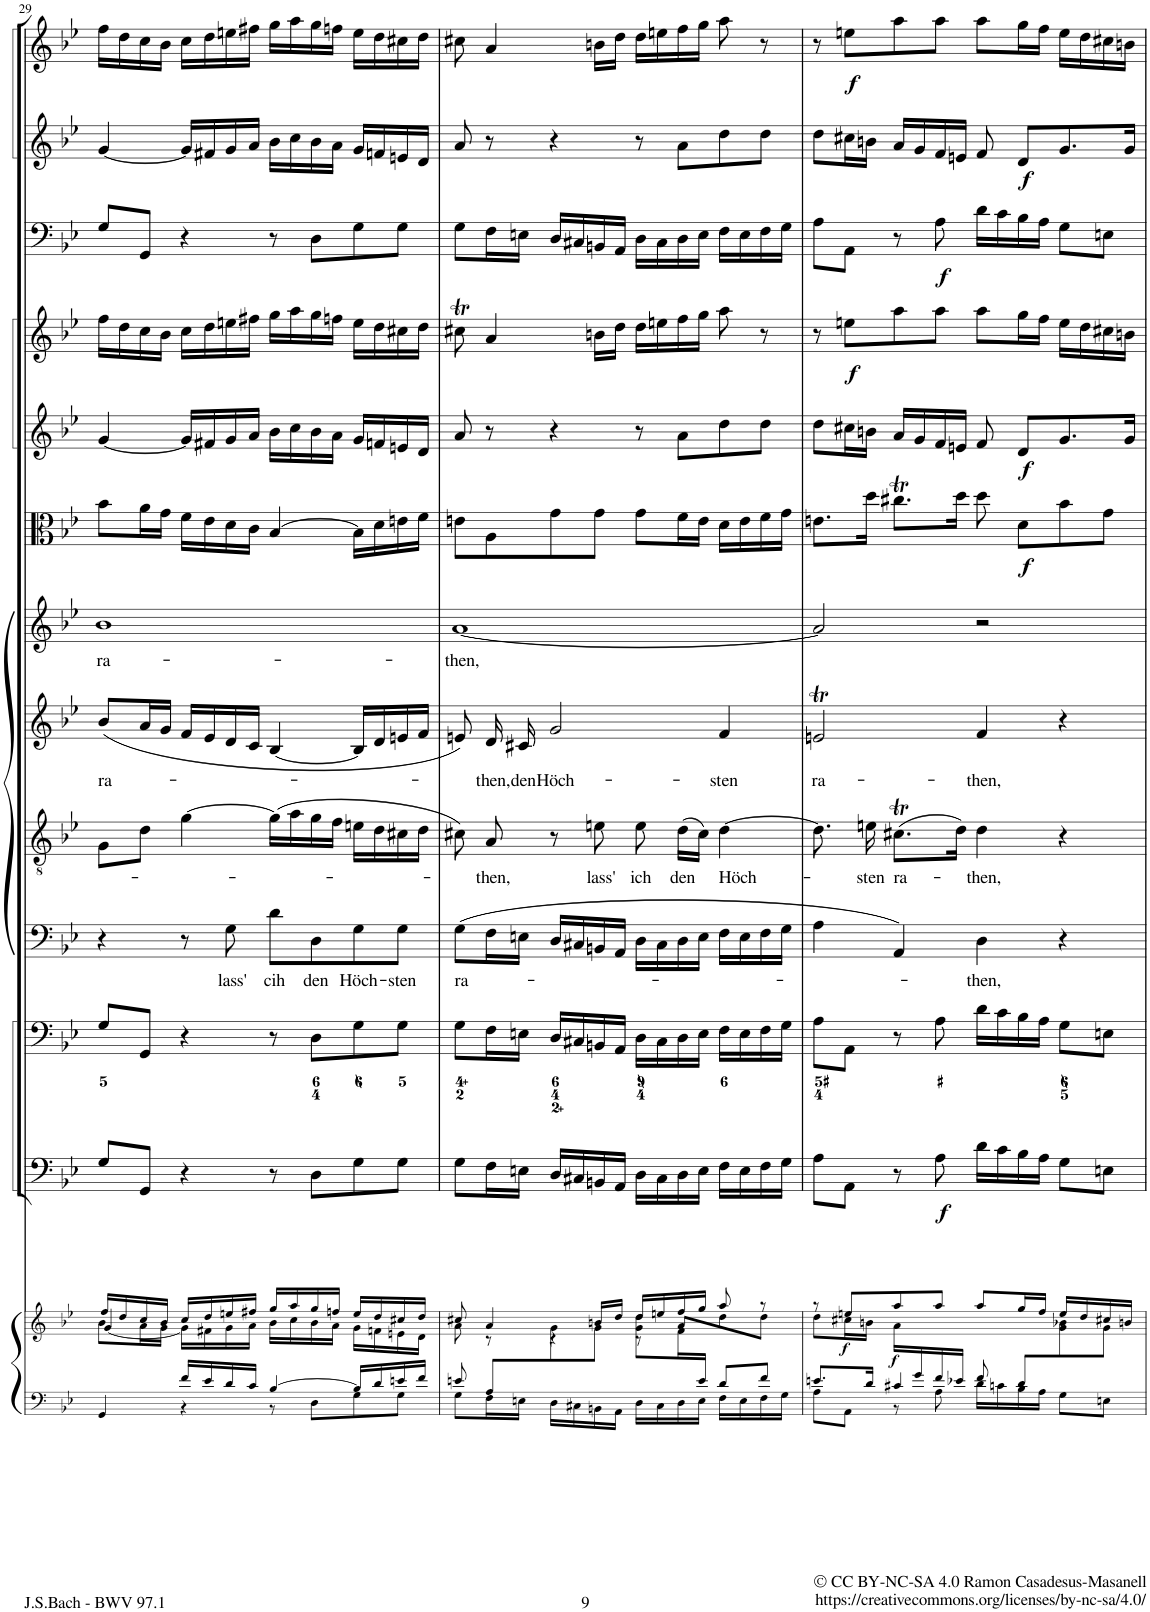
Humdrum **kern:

**kern	**kern	**kern	**kern	**kern	**text	**kern	**text	**kern	**text	**kern	**text	**kern	**kern	**kern	**kern	**kern	**kern
*part13	*part13	*part12	*part11	*part10	*part10	*part9	*part9	*part8	*part8	*part7	*part7	*part6	*part5	*part4	*part3	*part2	*part1
*staff14	*staff13	*staff12	*staff11	*staff10	*staff10	*staff9	*staff9	*staff8	*staff8	*staff7	*staff7	*staff6	*staff5	*staff4	*staff3	*staff2	*staff1
*I"Piano reduction	*	*I"Violoncello  e Violone	*I"Organo	*I"Basso	*	*I"Tenore	*	*I"Alto	*	*I"Soprano	*	*I"Viola	*I"Violino II	*I"Violino I	*I"Fagotti	*I"Oboe II	*I"Oboe I
*I'Pno	*	*	*	*	*	*	*	*	*	*	*	*	*	*	*	*I'Ob	*I'Ob
!!LO:PB:g=z
*clefF4	*clefG2	*clefF4	*clefF4	*clefF4	*	*clefGv2	*	*clefG2	*	*clefG2	*	*clefC3	*clefG2	*clefG2	*clefF4	*clefG2	*clefG2
*k[b-e-]	*k[b-e-]	*k[b-e-]	*k[b-e-]	*k[b-e-]	*	*k[b-e-]	*	*k[b-e-]	*	*k[b-e-]	*	*k[b-e-]	*k[b-e-]	*k[b-e-]	*k[b-e-]	*k[b-e-]	*k[b-e-]
*M4/4	*M4/4	*M4/4	*M4/4	*M4/4	*	*M4/4	*	*M4/4	*	*M4/4	*	*M4/4	*M4/4	*M4/4	*M4/4	*M4/4	*M4/4
*met(c)	*met(c)	*met(c)	*met(c)	*met(c)	*	*met(c)	*	*met(c)	*	*met(c)	*	*met(c)	*met(c)	*met(c)	*met(c)	*met(c)	*met(c)
=29	=29	=29	=29	=29	=29	=29	=29	=29	=29	=29	=29	=29	=29	=29	=29	=29	=29
*^	*^	*	*	*	*	*	*	*	*	*	*	*	*	*	*	*	*
*	*	*	*^	*	*	*	*	*	*	*	*	*	*	*	*	*	*	*	*
!	!	!	!	!	!	!	!	!	!	!	!	!LO:LY:b	!	!LO:LY:b	!	!	!	!	!	!
4ryy	4GG/	16ff/LL	[<4g/	8b-\L	8G/L	8G/L	4r	.	8G\L	.	(8b-/L	ra-	1b-	ra-	8b-\L	[4g/	16ff\LL	8G/L	[4g/	16ff\LL
.	.	16dd/	.	.	.	.	.	.	.	.	.	.	.	.	.	.	16dd\	.	.	16dd\
.	.	16cc/	.	16a\L	8GG/J	8GG/J	.	.	8d\J	.	16a/L	.	.	.	16a\L	.	16cc\	8GG/J	.	16cc\
.	.	16b-/JJ	.	16g\JJ	.	.	.	.	.	.	16g/JJ	.	.	.	16g\JJ	.	16b-\JJ	.	.	16b-\JJ
16f/LL	4r	16cc/LL	16g\LL]	2.ryy	4r	4r	8r	.	[4g\	.	16f/LL	.	.	.	16f\LL	16g/LL]	16cc\LL	4r	16g/LL]	16cc\LL
16e-/	.	16dd/	16f#X\	.	.	.	.	.	.	.	16e-/	.	.	.	16e-\	16f#X/	16dd\	.	16f#X/	16dd\
!	!	!	!	!	!	!	!	!LO:LY:b	!	!	!	!	!	!	!	!	!	!	!	!
16d/	.	16een/	16g\	.	.	.	8G\	lass'	.	.	16d/	.	.	.	16d\	16g/	16een\	.	16g/	16een\
16c/JJ	.	16ff#X/JJ	16a\JJ	.	.	.	.	.	.	.	16c/JJ	.	.	.	16c\JJ	16a/JJ	16ff#X\JJ	.	16a/JJ	16ff#X\JJ
!	!	!	!	!	!	!	!	!LO:LY:b	!	!	!	!	!	!	!	!	!	!	!	!
[4B-/	8r	16gg/LL	16b-\LL	.	8r	8r	8d\L	cih	(16g\LL]	.	[4B-/	.	.	.	[4B-/	16b-\LL	16gg\LL	8r	16b-\LL	16gg\LL
.	.	16aa/	16cc\	.	.	.	.	.	16a\	.	.	.	.	.	.	16cc\	16aa\	.	16cc\	16aa\
!	!	!	!	!	!	!	!	!LO:LY:b	!	!	!	!	!	!	!	!	!	!	!	!
.	8D\L	16gg/	16b-\	.	8D\L	8D\L	8D\	den	16g\	.	.	.	.	.	.	16b-\	16gg\	8D\L	16b-\	16gg\
.	.	16ffn/JJ	16a\JJ	.	.	.	.	.	16f\JJ	.	.	.	.	.	.	16a\JJ	16ffn\JJ	.	16a\JJ	16ffn\JJ
!	!	!	!	!	!	!	!	!LO:LY:b	!	!	!	!	!	!	!	!	!	!	!	!
16B-/LL]	8G\	16ee/LL	16g\LL	.	8G\	8G\	8G\	Höch-	16en\LL	.	16B-/LL]	.	.	.	16B-\LL]	16g/LL	16ee\LL	8G\	16g/LL	16ee\LL
16d/	.	16dd/	16fn\	.	.	.	.	.	16d\	.	16d/	.	.	.	16d\	16fn/	16dd\	.	16fn/	16dd\
!	!	!	!	!	!	!	!	!LO:LY:b	!	!	!	!	!	!	!	!	!	!	!	!
16en/	8G\J	16cc#X/	16en\	.	8G\J	8G\J	8G\J	-sten	16c#X\	.	16en/	.	.	.	16en\	16en/	16cc#X\	8G\J	16en/	16cc#X\
16f/JJ	.	16dd/JJ	16d\JJ	.	.	.	.	.	16d\JJ	.	16f/JJ	.	.	.	16f\JJ	16d/JJ	16dd\JJ	.	16d/JJ	16dd\JJ
=30	=30	=30	=30	=30	=30	=30	=30	=30	=30	=30	=30	=30	=30	=30	=30	=30	=30	=30	=30	=30
!	!	!	!	!	!	!	!	!LO:LY:b	!	!	!	!	!	!LO:LY:b	!	!	!	!	!	!
8en/	8G\L	8cc#X/	8a\	4ryy	8G\L	8G\L	(8G\L	ra-	8c#X\)	.	8en/)	.	[1a	-then,	8en\L	8a/	8cc#Xt\	8G\L	8a/	8cc#X\
!	!	!	!	!	!	!	!	!	!	!LO:LY:b	!	!LO:LY:b	!	!	!	!	!	!	!	!
8A/L	16F\L	4a/	8r	.	16F\L	16F\L	16F\L	.	8A/	-then,	16d/	-then,	.	.	8A\	8r	4a/	16F\L	8r	4a/
!	!	!	!	!	!	!	!	!	!	!	!	!LO:LY:b	!	!	!	!	!	!	!	!
.	16En\JJ	.	.	.	16En\JJ	16En\JJ	16En\JJ	.	.	.	16c#X/	den	.	.	.	.	.	16En\JJ	.	.
!	!	!	!	!	!	!	!	!	!	!	!	!LO:LY:b	!	!	!	!	!	!	!	!
4..ryy	16D\LL	.	4r	8g\	16D/LL	16D/LL	16D/LL	.	8r	.	2g/	Höch-	.	.	8g\	4r	.	16D/LL	4r	.
.	16C#X\	.	.	.	16C#X/	16C#X/	16C#X/	.	.	.	.	.	.	.	.	.	.	16C#X/	.	.
!	!	!	!	!	!	!	!	!	!	!LO:LY:b	!	!	!	!	!	!	!	!	!	!
.	16BBn\	16bn/LL	.	8g\J	16BBn/	16BBn/	16BBn/	.	8en\	lass'	.	.	.	.	8g\J	.	16bn\LL	16BBn/	.	16bn\LL
.	16AA\JJ	16dd/JJ	.	.	16AA/JJ	16AA/JJ	16AA/JJ	.	.	.	.	.	.	.	.	.	16dd\JJ	16AA/JJ	.	16dd\JJ
!	!	!	!	!	!	!	!	!	!	!LO:LY:b	!	!	!	!	!	!	!	!	!	!
.	16D\LL	16dd/LL	8r	8g\ 8dd\L	16D\LL	16D\LL	16D\LL	.	8e\	ich	.	.	.	.	8g\L	8r	16dd\LL	16D\LL	8r	16dd\LL
.	16C#\	16een/	.	.	16C#\	16C#\	16C#\	.	.	.	.	.	.	.	.	.	16een\	16C#\	.	16een\
!	!	!	!	!	!	!	!	!	!	!LO:LY:b	!	!	!	!	!	!	!	!	!	!
.	16D\	16ff/	8a/L	16f\L	16D\	16D\	16D\	.	(16d\LL	den	.	.	.	.	16f\L	8a\L	16ff\	16D\	8a\L	16ff\
16e/JJ	16E\JJ	16gg/JJ	.	4ryy	16E\JJ	16E\JJ	16E\JJ	.	16c#\JJ)	.	.	.	.	.	16e\JJ	.	16gg\JJ	16E\JJ	.	16gg\JJ
!	!	!	!	!	!	!	!	!	!	!LO:LY:b	!	!LO:LY:b	!	!	!	!	!	!	!	!
8d/L	16F\LL	8aa/	8dd\	.	16F\LL	16F\LL	16F\LL	.	[4d\	Höch-	4f/	-sten	.	.	16d\LL	8dd\	8aa\	16F\LL	8dd\	8aa\
.	16E\	.	.	.	16E\	16E\	16E\	.	.	.	.	.	.	.	16e\	.	.	16E\	.	.
8f/J	16F\	8r	8dd\J	.	16F\	16F\	16F\	.	.	.	.	.	.	.	16f\	8dd\J	8r	16F\	8dd\J	8r
.	16G\JJ	.	.	16ryy	16G\JJ	16G\JJ	16G\JJ	.	.	.	.	.	.	.	16g\JJ	.	.	16G\JJ	.	.
=31	=31	=31	=31	=31	=31	=31	=31	=31	=31	=31	=31	=31	=31	=31	=31	=31	=31	=31	=31	=31
*	*^	*	*	*	*	*	*	*	*	*	*	*	*	*	*	*	*	*	*	*
!	!	!	!	!	!	!	!	!	!	!	!	!	!LO:LY:b	!	!	!	!	!	!	!	!
*	*	*	*	*v	*v	*	*	*	*	*	*	*	*	*	*	*	*	*	*	*	*
16ryy	8.en/L	8A\L	8r	8dd\L	8A\L	8A\L	4A\	.	8.d\]	.	2ent/	ra-	2a/]	.	8.en\L	8dd\L	8r	8A\L	8dd\L	8r
.	.	8AA\J	8een/L	16cc#X\L	8AA\J	8AA\J	.	.	.	.	.	.	.	.	.	16cc#X\L	8een\L	8AA\J	16cc#X\L	8een\L
!	!	!	!	!	!	!	!	!	!	!LO:LY:b	!	!	!	!	!	!	!	!	!	!
.	16d/Jk	.	.	16bn\JJ	.	.	.	.	16en\	-sten	.	.	.	.	16dd\Jk	16bn\JJ	.	.	16bn\JJ	.
!	!	!	!	!	!	!	!	!	!	!LO:LY:b	!	!	!	!	!	!	!	!	!	!
.	4c#X/	8r	8aa/	16a\LL	8r	8r	4AA/)	.	(8.c#Xt\L	ra-	.	.	.	.	8.cc#Xt\L	16a/LL	8aa\	8r	16a/LL	8aa\
16g/	.	.	.	8.ryy	.	.	.	.	.	.	.	.	.	.	.	16g/	.	.	16g/	.
16f/	.	8A\	8aa/J	.	8A\	8A\	.	.	.	.	.	.	.	.	.	16f/	8aa\J	8A\	16f/	8aa\J
16e-X/JJ	.	.	.	.	.	.	.	.	16d\Jk)	.	.	.	.	.	16dd\Jk	16en/JJ	.	.	16en/JJ	.
!	!	!	!	!	!	!	!	!LO:LY:b	!	!LO:LY:b	!	!LO:LY:b	!	!	!	!	!	!	!	!
8ryy	8f/	16d\LL	8aa/L	8ryy	16d\LL	16d\LL	4D\	-then,	4d\	-then,	4f/	-then,	2r	.	8dd\	8f/	8aa\L	16d\LL	8f/	8aa\L
.	.	16cn\	.	.	16c\	16c\	.	.	.	.	.	.	.	.	.	.	.	16c\	.	.
8d/L	8ryy	16B-\	16gg/L	8ryy	16B-\	16B-\	.	.	.	.	.	.	.	.	8d\L	8d/L	16gg\L	16B-\	8d/L	16gg\L
.	.	16A\JJ	16ff/JJ	.	16A\JJ	16A\JJ	.	.	.	.	.	.	.	.	.	.	16ff\JJ	16A\JJ	.	16ff\JJ
4ryy	4ryy	8G\L	16ee/LL	8g\ 8b-X\	8G\L	8G\L	4r	.	4r	.	4r	.	.	.	8b-\	8.g/	16ee\LL	8G\L	8.g/	16ee\LL
.	.	.	16dd/	.	.	.	.	.	.	.	.	.	.	.	.	.	16dd\	.	.	16dd\
.	.	8En\J	16cc#X/	8g\J	8En\J	8En\J	.	.	.	.	.	.	.	.	8g\J	.	16cc#X\	8En\J	.	16cc#X\
.	.	.	16bn/JJ	.	.	.	.	.	.	.	.	.	.	.	.	16g/Jk	16bn\JJ	.	16g/Jk	16bn\JJ
*v	*v	*v	*	*	*	*	*	*	*	*	*	*	*	*	*	*	*	*	*	*
*	*v	*v	*	*	*	*	*	*	*	*	*	*	*	*	*	*	*	*
=	=	=	=	=	=	=	=	=	=	=	=	=	=	=	=	=	=
*-	*-	*-	*-	*-	*-	*-	*-	*-	*-	*-	*-	*-	*-	*-	*-	*-	*-
